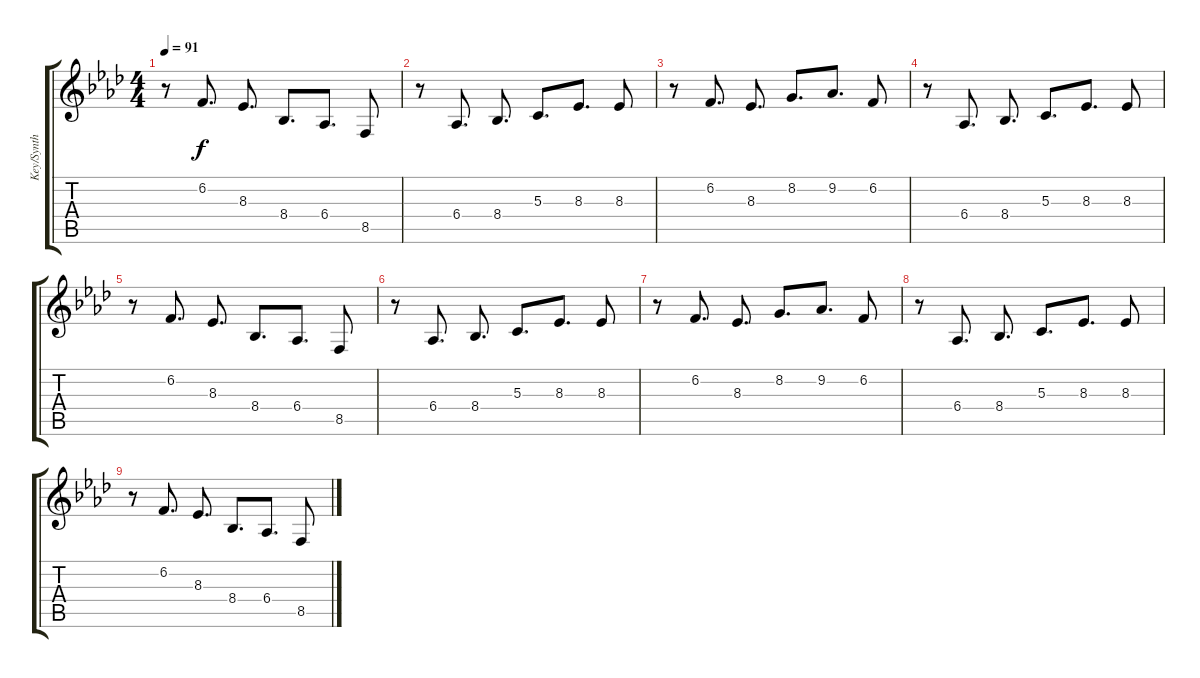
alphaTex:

\track ("Key/Synth 2" "Key/Synth ") {instrument synthstrings1}
\staff {score tabs}
\tuning (E4 B3 G3 D3 A2 E2) {hide}
\ts (4 4)
\tempo 91
\clef g2
\ks fminor
r.8{dy f} 6.2.8{d} 8.3.8{d} 8.4.8{d} 6.4.8{d} 8.5.8 |
r.8 6.4.8{d} 8.4.8{d} 5.3.8{d} 8.3.8{d} 8.3.8 |
r.8 6.2.8{d} 8.3.8{d} 8.2.8{d} 9.2.8{d} 6.2.8 |
r.8 6.4.8{d} 8.4.8{d} 5.3.8{d} 8.3.8{d} 8.3.8 |
r.8 6.2.8{d} 8.3.8{d} 8.4.8{d} 6.4.8{d} 8.5.8 |
r.8 6.4.8{d} 8.4.8{d} 5.3.8{d} 8.3.8{d} 8.3.8 |
r.8 6.2.8{d} 8.3.8{d} 8.2.8{d} 9.2.8{d} 6.2.8 |
r.8 6.4.8{d} 8.4.8{d} 5.3.8{d} 8.3.8{d} 8.3.8 |
r.8 6.2.8{d} 8.3.8{d} 8.4.8{d} 6.4.8{d} 8.5.8
